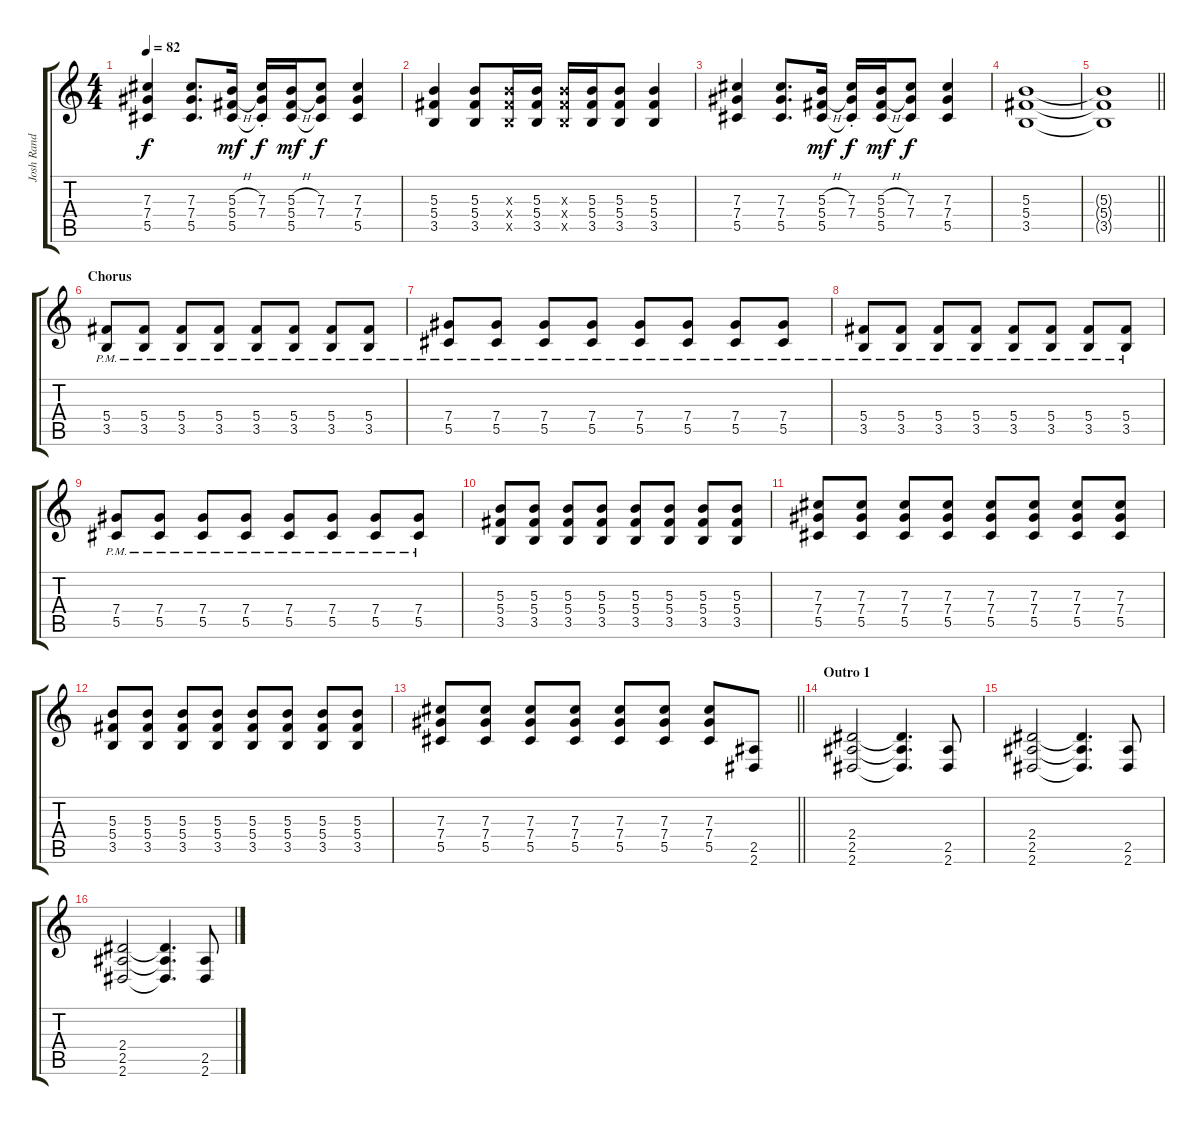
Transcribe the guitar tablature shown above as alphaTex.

\track ("Josh Rand" "Josh Rand") {instrument distortionguitar}
\staff {score tabs}
\tuning (Eb4 Bb3 Gb3 Db3 Ab2 Db2) {hide}
\ts (4 4)
\tempo 82
\clef g2
\ks c
(7.3 7.4 5.5).4{dy f} (7.3 7.4 5.5).8{d} (5.3{h} 5.4{h} 5.5).16{dy mf} (7.3{st} 7.4{st} 5.5{t}).16{dy f} (5.3{h} 5.4{h} 5.5).16{dy mf} (7.3 7.4 5.5{t}).8{dy f} (7.3 7.4 5.5).4 |
(5.3 5.4 3.5).4 (5.3 5.4 3.5).8 (5.3{x} 5.4{x} 3.5{x}).16 (5.3 5.4 3.5).16 (5.3{x} 5.4{x} 3.5{x}).16 (5.3 5.4 3.5).16 (5.3 5.4 3.5).8 (5.3 5.4 3.5).4 |
(7.3 7.4 5.5).4 (7.3 7.4 5.5).8{d} (5.3{h} 5.4{h} 5.5).16{dy mf} (7.3{st} 7.4{st} 5.5{t}).16{dy f} (5.3{h} 5.4{h} 5.5).16{dy mf} (7.3 7.4 5.5{t}).8{dy f} (7.3 7.4 5.5).4 |
(5.3 5.4 3.5).1 |
\barLineRight lightlight
(5.3{t} 5.4{t} 3.5{t}).1 |
\section ("" "Chorus")
(5.4{pm} 3.5{pm}).8{instrument electricguitarmuted} (5.4{pm} 3.5{pm}).8 (5.4{pm} 3.5{pm}).8 (5.4{pm} 3.5{pm}).8 (5.4{pm} 3.5{pm}).8 (5.4{pm} 3.5{pm}).8 (5.4{pm} 3.5{pm}).8 (5.4{pm} 3.5{pm}).8 |
(7.4{pm} 5.5{pm}).8 (7.4{pm} 5.5{pm}).8 (7.4{pm} 5.5{pm}).8 (7.4{pm} 5.5{pm}).8 (7.4{pm} 5.5{pm}).8 (7.4{pm} 5.5{pm}).8 (7.4{pm} 5.5{pm}).8 (7.4{pm} 5.5{pm}).8 |
(5.4{pm} 3.5{pm}).8 (5.4{pm} 3.5{pm}).8 (5.4{pm} 3.5{pm}).8 (5.4{pm} 3.5{pm}).8 (5.4{pm} 3.5{pm}).8 (5.4{pm} 3.5{pm}).8 (5.4{pm} 3.5{pm}).8 (5.4{pm} 3.5{pm}).8 |
(7.4{pm} 5.5{pm}).8 (7.4{pm} 5.5{pm}).8 (7.4{pm} 5.5{pm}).8 (7.4{pm} 5.5{pm}).8 (7.4{pm} 5.5{pm}).8 (7.4{pm} 5.5{pm}).8 (7.4{pm} 5.5{pm}).8 (7.4{pm} 5.5{pm}).8 |
(5.3 5.4 3.5).8{volume 10 instrument distortionguitar} (5.3 5.4 3.5).8 (5.3 5.4 3.5).8 (5.3 5.4 3.5).8 (5.3 5.4 3.5).8 (5.3 5.4 3.5).8 (5.3 5.4 3.5).8 (5.3 5.4 3.5).8 |
(7.3 7.4 5.5).8 (7.3 7.4 5.5).8 (7.3 7.4 5.5).8 (7.3 7.4 5.5).8 (7.3 7.4 5.5).8 (7.3 7.4 5.5).8 (7.3 7.4 5.5).8 (7.3 7.4 5.5).8 |
(5.3 5.4 3.5).8 (5.3 5.4 3.5).8 (5.3 5.4 3.5).8 (5.3 5.4 3.5).8 (5.3 5.4 3.5).8 (5.3 5.4 3.5).8 (5.3 5.4 3.5).8 (5.3 5.4 3.5).8 |
\barLineRight lightlight
(7.3 7.4 5.5).8 (7.3 7.4 5.5).8 (7.3 7.4 5.5).8 (7.3 7.4 5.5).8 (7.3 7.4 5.5).8 (7.3 7.4 5.5).8 (7.3 7.4 5.5).8 (2.5 2.6).8 |
\section ("" "Outro 1")
(2.4 2.5 2.6).2 (2.4{t} 2.5{t} 2.6{t}).4{d} (2.5 2.6).8 |
(2.4 2.5 2.6).2 (2.4{t} 2.5{t} 2.6{t}).4{d} (2.5 2.6).8 |
(2.4 2.5 2.6).2 (2.4{t} 2.5{t} 2.6{t}).4{d} (2.5 2.6).8
